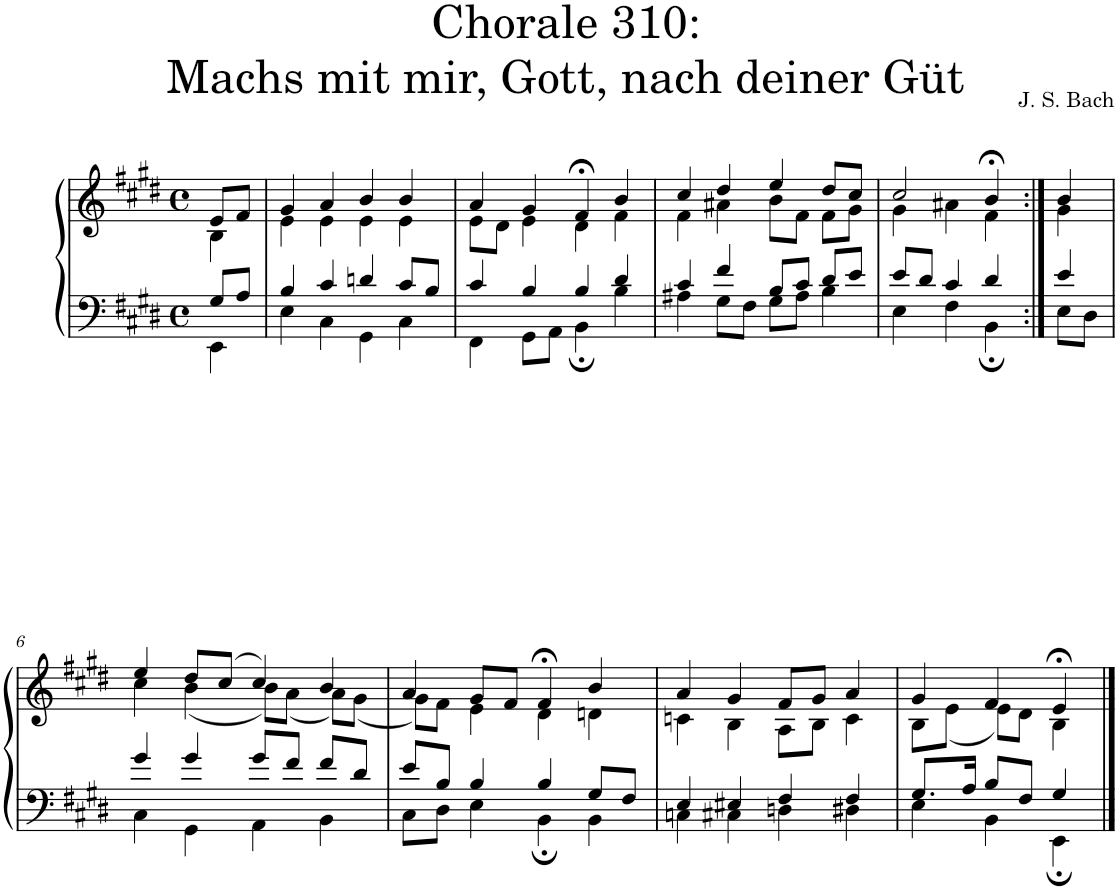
**kern	**kern
*part1	*part1
*staff2	*staff1
*I"S,A	*
*clefF4	*clefG2
*k[f#c#g#d#]	*k[f#c#g#d#]
*M4/4	*M4/4
*met(c)	*met(c)
=	=
*^	*^
8G#/L	4EE\	8e/L	4B\
8A/J	.	8f#/J	.
=1	=1	=1	=1
4B/	4E\	4g#/	4e\
4c#/	4C#\	4a/	4e\
4dn/	4GG#\	4b/	4e\
8c#/L	4C#\	4b/	4e\
8B/J	.	.	.
=2	=2	=2	=2
4c#/	4FF#\	4a/	8e\L
.	.	.	8d#\J
4B/	8GG#\L	4g#/	4e\
.	8AA\J	.	.
4B/	4BB;\	4f#;</	4d#\
4d#/	4B\	4b/	4f#\
=3	=3	=3	=3
4c#/	4A#X\	4cc#/	4f#\
4f#/	8G#\L	4dd#/	4a#X\
.	8F#\J	.	.
8B/L	8G#\L	4ee/	8b\L
8c#/J	8A#\J	.	8f#\J
8d#/L	4B\	8dd#/L	8f#\L
8e/J	.	8cc#/J	8g#\J
=1058	=1058	=1058	=1058
8e/L	4E\	2cc#/	4g#\
8d#/J	.	.	.
4c#/	4F#\	.	4a#X\
4d#/	4BB;\	4b;</	4f#\
=1059:|!	=1059:|!	=1059:|!	=1059:|!
4e/	8E\L	4b/	4g#\
.	8D#\J	.	.
!!LO:LB:g=z	!!
=6	=6	=6	=6
4g#/	4C#\	4ee/	4cc#\
4g#/	4GG#\	8dd#/L	(<4b\
.	.	(>8cc#/J	.
8g#/L	4AA\	4cc#/)	8b\L)
8f#/J	.	.	(<8a\J
8f#/L	4BB\	4b/	8a\L)
8d#/J	.	.	(<8g#\J
=7	=7	=7	=7
8e/L	8C#\L	4a/	8g#\L)
8B/J	8D#\J	.	8f#\J
4B/	4E\	8g#/L	4e\
.	.	8f#/J	.
4B/	4BB;\	4f#;</	4d#\
8G#/L	4BB\	4b/	4dn\
8F#/J	.	.	.
=8	=8	=8	=8
4E/	4Cn\	4a/	4cn\
4E#X/	4C#X\	4g#/	4B\
4F#/	4Dn\	8f#/L	8A\L
.	.	8g#/J	8B\J
4F#/	4D#X\	4a/	4c\
=9	=9	=9	=9
8.G#/L	4E\	4g#/	8B\L
.	.	.	(<8e\J
16A/Jk	.	.	.
8B/L	4BB\	4f#/	8e\L)
8F#/J	.	.	8d#\J
4G#/	4EE;\	4e;</	4B\
*v	*v	*	*
*	*v	*v
==	==
*-	*-
